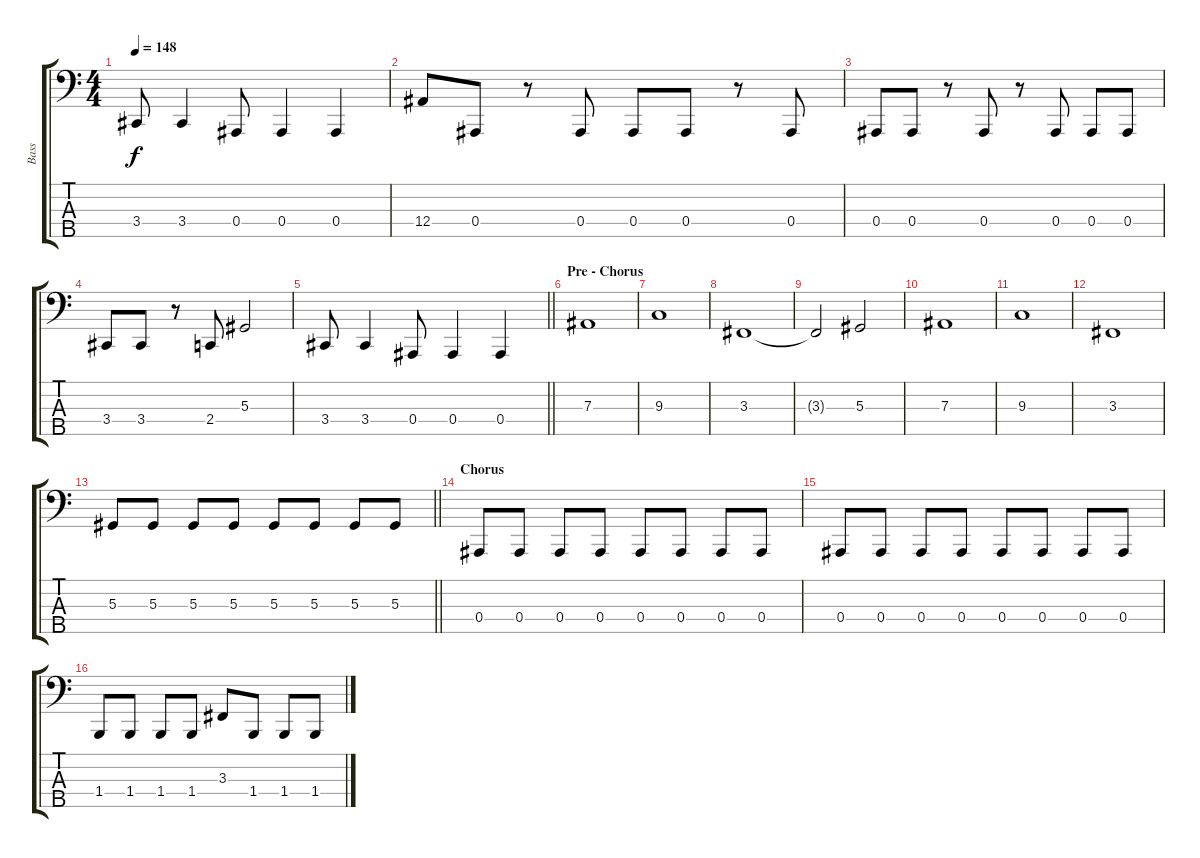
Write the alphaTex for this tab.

\track ("Bass" "Bass") {instrument electricbassfinger}
\staff {score tabs}
\tuning (Db2 Ab1 Eb1 Bb0 F0) {hide}
\ts (4 4)
\tempo 148
\clef f4
\ks c
3.4.8{dy f} 3.4.4 0.4.8 0.4.4 0.4.4 |
12.4.8 0.4.8 r.8 0.4.8 0.4.8 0.4.8 r.8 0.4.8 |
0.4.8 0.4.8 r.8 0.4.8 r.8 0.4.8 0.4.8 0.4.8 |
3.4.8 3.4.8 r.8 2.4.8 5.3.2 |
\barLineRight lightlight
3.4.8 3.4.4 0.4.8 0.4.4 0.4.4 |
\section ("" "Pre - Chorus")
7.3.1 |
9.3.1 |
3.3.1 |
3.3{t}.2 5.3.2 |
7.3.1 |
9.3.1 |
3.3.1 |
\barLineRight lightlight
5.3.8 5.3.8 5.3.8 5.3.8 5.3.8 5.3.8 5.3.8 5.3.8 |
\section ("" "Chorus")
0.4.8 0.4.8 0.4.8 0.4.8 0.4.8 0.4.8 0.4.8 0.4.8 |
0.4.8 0.4.8 0.4.8 0.4.8 0.4.8 0.4.8 0.4.8 0.4.8 |
1.4.8 1.4.8 1.4.8 1.4.8 3.3.8 1.4.8 1.4.8 1.4.8
